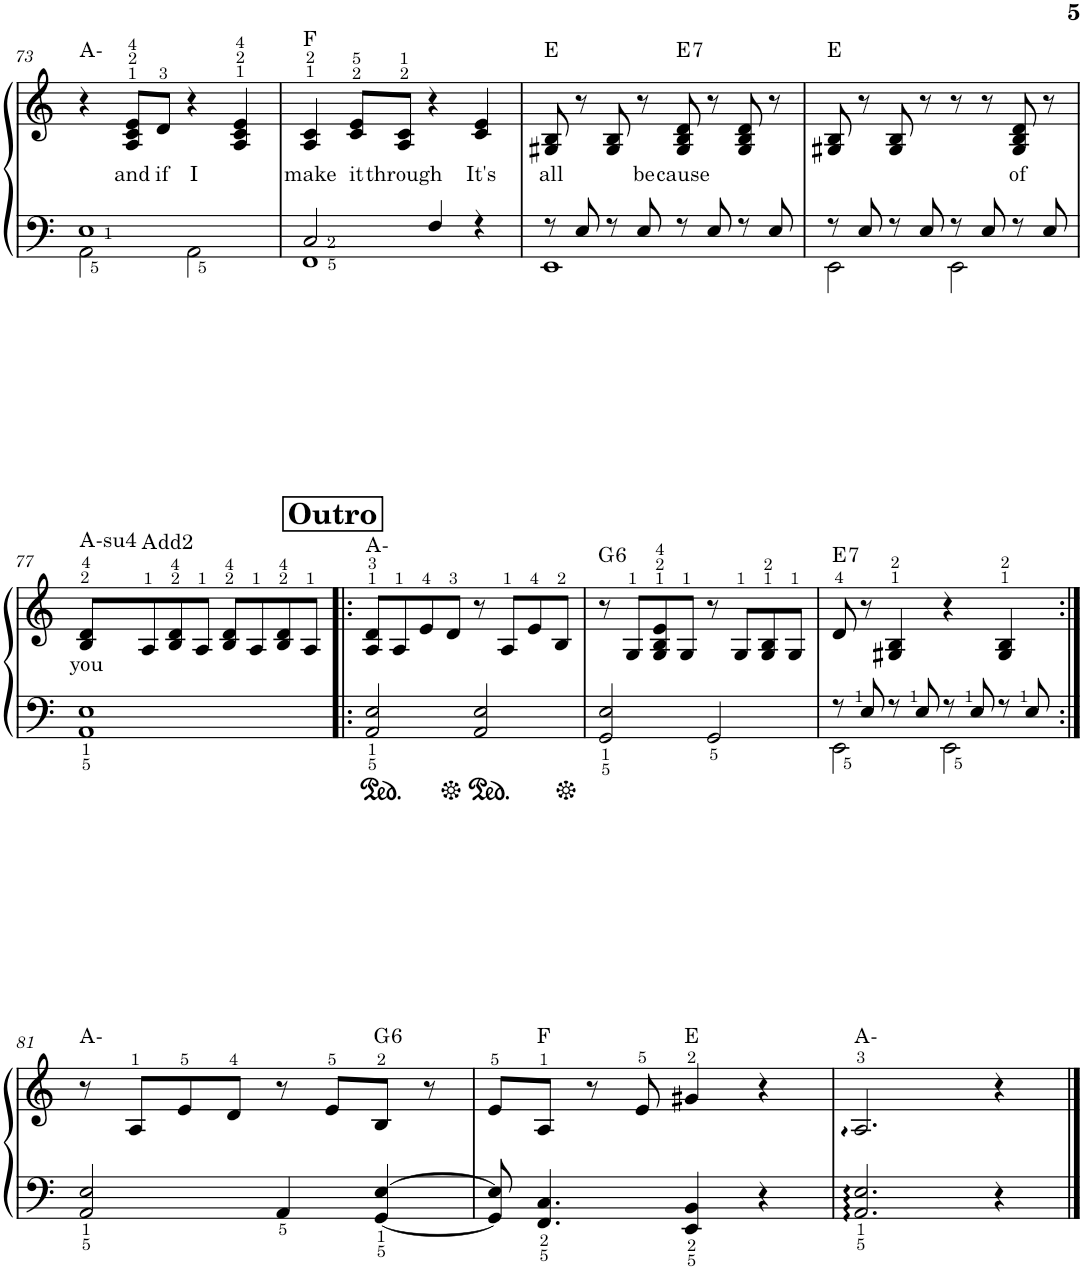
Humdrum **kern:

**kern	**kern	**text	**harte
*part1	*part1	*part1	*part1
*staff2	*staff1	*staff1	*
*I"Piano	*	*	*
!!LO:PB:g=z
*clefF4	*clefG2	*	*
*k[]	*k[]	*	*
*M4/4	*M4/4	*	*
=73	=73	=73	=73
*^	*	*	*
1E	2AA\	4r	.	A:min
!	!	!	!LO:LY:b	!
.	.	8A/ 8c/ 8e/L	and	.
!	!	!	!LO:LY:b	!
.	.	8d/J	if	.
!	!	!	!LO:LY:b	!
.	2AA\	4r	I	.
.	.	4A/ 4c/ 4e/	.	.
=74	=74	=74	=74	=74
!	!	!	!LO:LY:b	!
2C/	1FF	4A/ 4c/	make	F:maj
!	!	!	!LO:LY:b	!
.	.	8c/ 8e/L	it	.
!	!	!	!LO:LY:b	!
.	.	8A/ 8c/J	through	.
4F/	.	4r	.	.
!	!	!	!LO:LY:b	!
4r	.	4c/ 4e/	It's	.
=75	=75	=75	=75	=75
!	!	!	!LO:LY:b	!
8r	1EE	8G#X/ 8B/	all	E:maj
8E/	.	8r	.	.
8r	.	8G#/ 8B/	.	.
!	!	!	!LO:LY:b	!
8E/	.	8r	be	.
!	!	!	!LO:LY:b	!LO:H:kt=7
8r	.	8G#/ 8B/ 8d/	cause	E:7
8E/	.	8r	.	.
8r	.	8G#/ 8B/ 8d/	.	.
8E/	.	8r	.	.
=76	=76	=76	=76	=76
8r	2EE\	8G#X/ 8B/	.	E:maj
8E/	.	8r	.	.
8r	.	8G#/ 8B/	.	.
8E/	.	8r	.	.
8r	2EE\	8r	.	.
8E/	.	8r	.	.
!	!	!	!LO:LY:b	!
8r	.	8G#/ 8B/ 8d/	of	.
8E/	.	8r	.	.
*v	*v	*	*	*
!!LO:LB:g=z
=77	=77	=77	=77
!	!	!LO:LY:b	!
1AA 1E	8B/ 8d/L	you	A:min
!	!	!	!LO:H:kt=dd
.	8A/	.	.
.	8B/ 8d/	.	.
.	8A/J	.	.
.	8B/ 8d/L	.	.
.	8A/	.	.
.	8B/ 8d/	.	.
.	8A/J	.	.
!!LO:REH:place=s1:a:B:cj:fs=14:t=Outro
=78!|:	=78!|:	=78!|:	=78!|:
2AA/ 2E/	8A/ 8d/L	.	A:min
.	8A/	.	.
.	8e/	.	.
.	8d/J	.	.
2AA/ 2E/	8r	.	.
.	8A/L	.	.
.	8e/	.	.
.	8B/J	.	.
=79	=79	=79	=79
!	!	!	!LO:H:kt=6
2GG/ 2E/	8r	.	G:maj6
.	8G/L	.	.
.	8G/ 8B/ 8e/	.	.
.	8G/J	.	.
2GG/	8r	.	.
.	8G/L	.	.
.	8G/ 8B/	.	.
.	8G/J	.	.
=80	=80	=80	=80
*^	*	*	*
!	!	!	!	!LO:H:kt=7
8r	2EE\	8d/	.	E:7
8E/	.	8r	.	.
8r	.	4G#X/ 4B/	.	.
8E/	.	.	.	.
8r	2EE\	4r	.	.
8E/	.	.	.	.
8r	.	4G#/ 4B/	.	.
8E/	.	.	.	.
*v	*v	*	*	*
!!LO:LB:g=z
=81:|!	=81:|!	=81:|!	=81:|!
2AA/ 2E/	8r	.	A:min
.	8A/L	.	.
.	8e/	.	.
.	8d/J	.	.
4AA/	8r	.	.
.	8e/L	.	.
!	!	!	!LO:H:kt=6
[4GG/ [4E/	8B/J	.	G:maj6
.	8r	.	.
=82	=82	=82	=82
8GG/] 8E/]	8e/L	.	.
4.FF/ 4.C/	8A/J	.	F:maj
.	8r	.	.
.	8e/	.	.
4EE/ 4BB/	4g#X/	.	E:maj
4r	4r	.	.
=83	=83	=83	=83
2.AA/: 2.E/:	2.A:/	.	A:min
4r	4r	.	.
==	==	==	==
*-	*-	*-	*-
